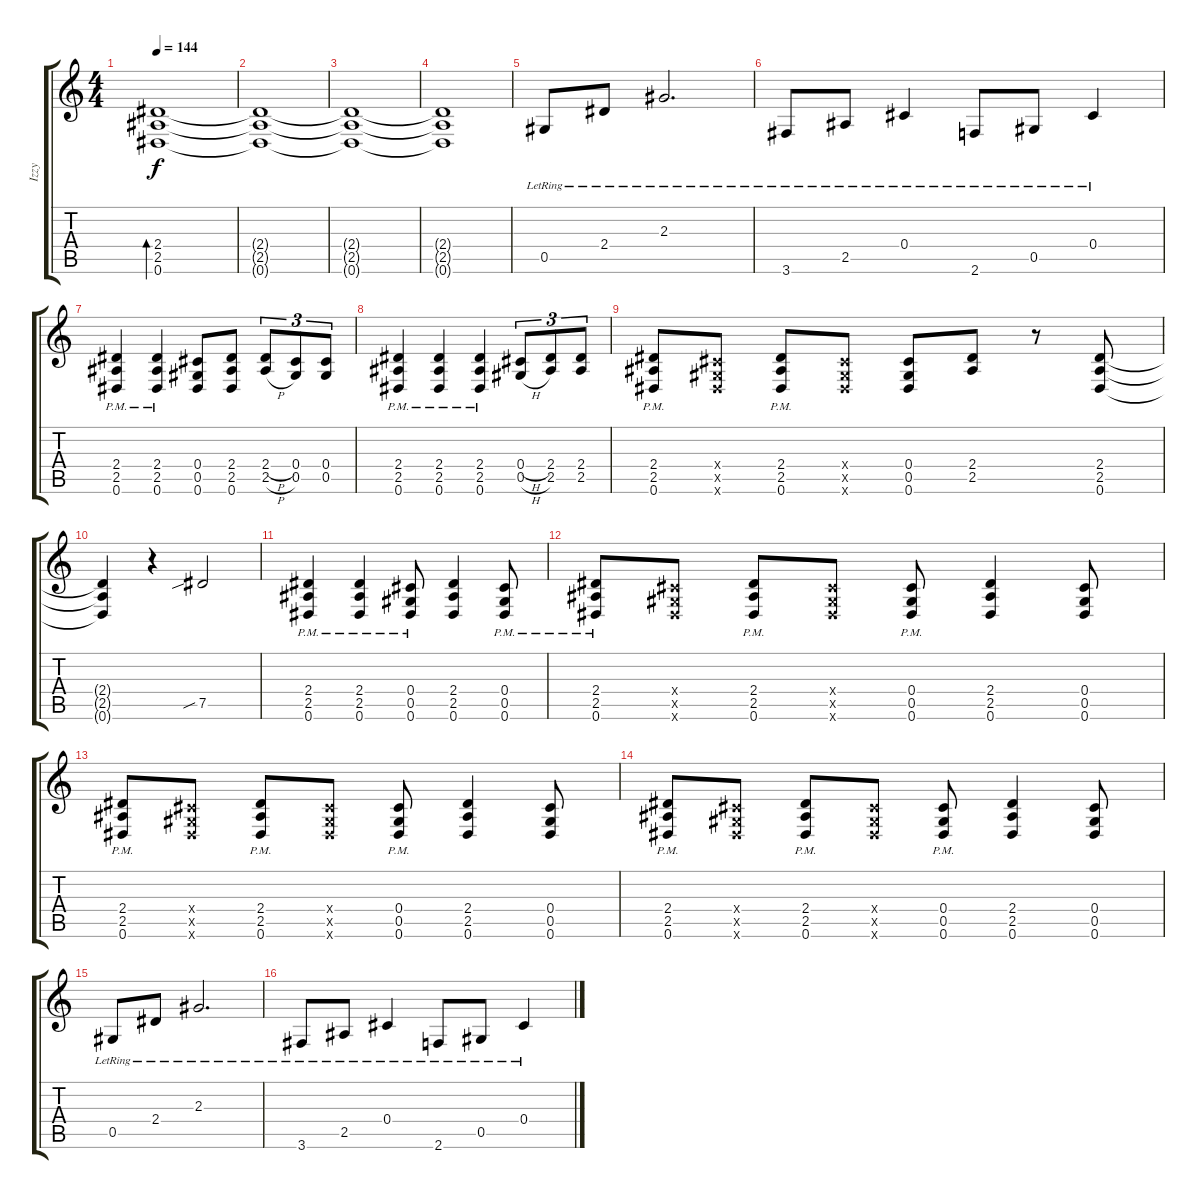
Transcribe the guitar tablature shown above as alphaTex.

\track ("Izzy" "Izzy") {instrument overdrivenguitar}
\staff {score tabs}
\tuning (Eb4 Bb3 Gb3 Db3 Ab2 Eb2) {hide}
\ts (4 4)
\tempo 144
\clef g2
\ks c
(2.4 2.5 0.6).1{bd 60 dy f instrument overdrivenguitar} |
(2.4{t} 2.5{t} 0.6{t}).1 |
(2.4{t} 2.5{t} 0.6{t}).1 |
(2.4{t} 2.5{t} 0.6{t}).1 |
0.5{lr}.8 2.4{lr}.8 2.3{lr}.2{d} |
3.6{lr}.8 2.5{lr}.8 0.4{lr}.4 2.6{lr}.8 0.5{lr}.8 0.4{lr}.4 |
(2.4{pm} 2.5{pm} 0.6{pm}).4 (2.4{pm} 2.5{pm} 0.6{pm}).4 (0.4 0.5 0.6).8 (2.4 2.5 0.6).8 (2.4{h} 2.5{h}).8{tu (3 2)} (0.4 0.5).8{tu (3 2)} (0.4 0.5).8{tu (3 2)} |
(2.4{pm} 2.5{pm} 0.6{pm}).4 (2.4{pm} 2.5{pm} 0.6{pm}).4 (2.4{pm} 2.5{pm} 0.6{pm}).4 (0.4{h} 0.5{h}).8{tu (3 2)} (2.4 2.5).8{tu (3 2)} (2.4 2.5).8{tu (3 2)} |
(2.4{pm} 2.5{pm} 0.6{pm}).8 (0.4{x} 0.5{x} 0.6{x}).8 (2.4{pm} 2.5{pm} 0.6{pm}).8 (0.4{x} 0.5{x} 0.6{x}).8 (0.4 0.5 0.6).8 (2.4 2.5).8 r.8 (2.4 2.5 0.6).8 |
(2.4{t} 2.5{t} 0.6{t}).4 r.4 7.5{sib}.2 |
(2.4{pm} 2.5{pm} 0.6{pm}).4 (2.4{pm} 2.5{pm} 0.6{pm}).4 (0.4{pm} 0.5{pm} 0.6{pm}).8 (2.4 2.5 0.6).4 (0.4{pm} 0.5{pm} 0.6{pm}).8 |
(2.4{pm} 2.5{pm} 0.6{pm}).8 (0.4{x} 0.5{x} 0.6{x}).8 (2.4{pm} 2.5{pm} 0.6{pm}).8 (0.4{x} 0.5{x} 0.6{x}).8 (0.4{pm} 0.5{pm} 0.6{pm}).8 (2.4 2.5 0.6).4 (0.4 0.5 0.6).8 |
(2.4{pm} 2.5{pm} 0.6{pm}).8 (0.4{x} 0.5{x} 0.6{x}).8 (2.4{pm} 2.5{pm} 0.6{pm}).8 (0.4{x} 0.5{x} 0.6{x}).8 (0.4{pm} 0.5{pm} 0.6{pm}).8 (2.4 2.5 0.6).4 (0.4 0.5 0.6).8 |
(2.4{pm} 2.5{pm} 0.6{pm}).8 (0.4{x} 0.5{x} 0.6{x}).8 (2.4{pm} 2.5{pm} 0.6{pm}).8 (0.4{x} 0.5{x} 0.6{x}).8 (0.4{pm} 0.5{pm} 0.6{pm}).8 (2.4 2.5 0.6).4 (0.4 0.5 0.6).8 |
0.5{lr}.8 2.4{lr}.8 2.3{lr}.2{d} |
3.6{lr}.8 2.5{lr}.8 0.4{lr}.4 2.6{lr}.8 0.5{lr}.8 0.4{lr}.4
